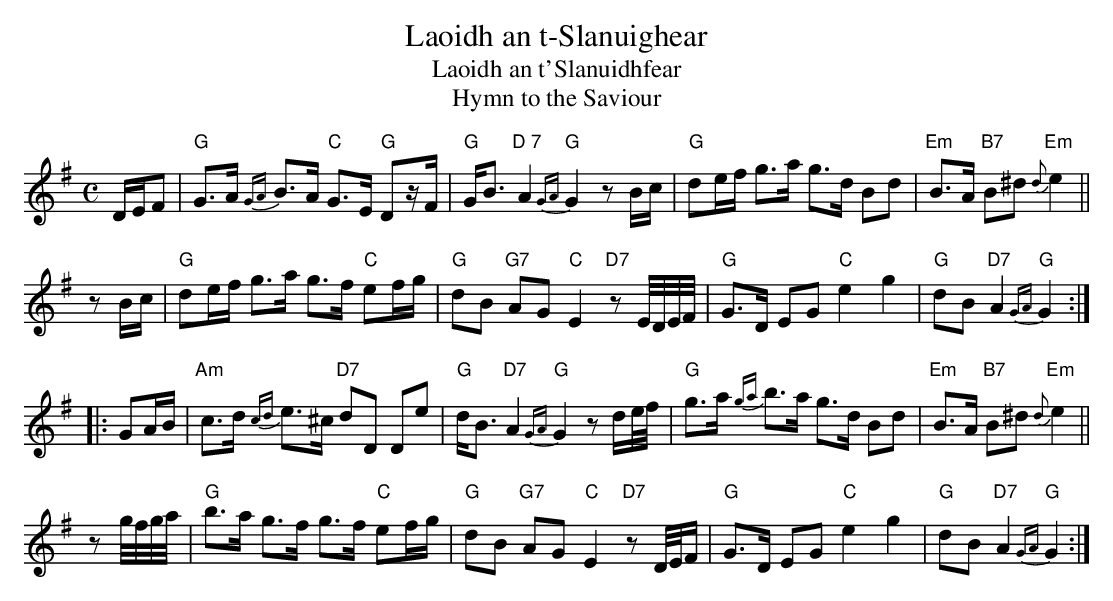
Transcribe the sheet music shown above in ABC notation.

X:1
T: Laoidh an t-Slanuighear
T: Laoidh an t'Slanuidhfear
T: Hymn to the Saviour
M: C
L: 1/16
K: G
DEF2 \
| "G"G3A {GA}B3A "C"G3E "G"D2zF | "G"GB3 "D 7"A4 "G"{GA}G4 z2Bc \
| "G"d2ef g3a g3d B2d2 | "Em"B3A "B7"B2^d2 "Em"{d}e4 ||
z2Bc \
| "G"d2ef g3a g3f "C"e2fg | "G"d2B2 "G7"A2G2 "C"E4 "D7"z2E/D/E/F/ \
| "G"G3D E2G2 "C"e4 g4 | "G"d2B2 "D7"A4 "G"{GA}G4 :|
|: G2AB \
| "Am"c3d {cd}e3^c "D7"d2D2 D2e2 | "G"dB3 "D7"A4 "G"{GA}G4 z2de/f/ \
| "G"g3a {ga}b3a g3d B2d2 | "Em"B3A "B7"B2^d2 "Em"{d}e4 ||
z2g/f/g/a/ \
| "G"b3a g3f g3f "C"e2fg | "G"d2B2 "G7"A2G2 "C"E4 "D7"z2D/E/F \
| "G"G3D E2G2 "C"e4 g4 | "G"d2B2 "D7"A4 "G"{GA}G4 :|
